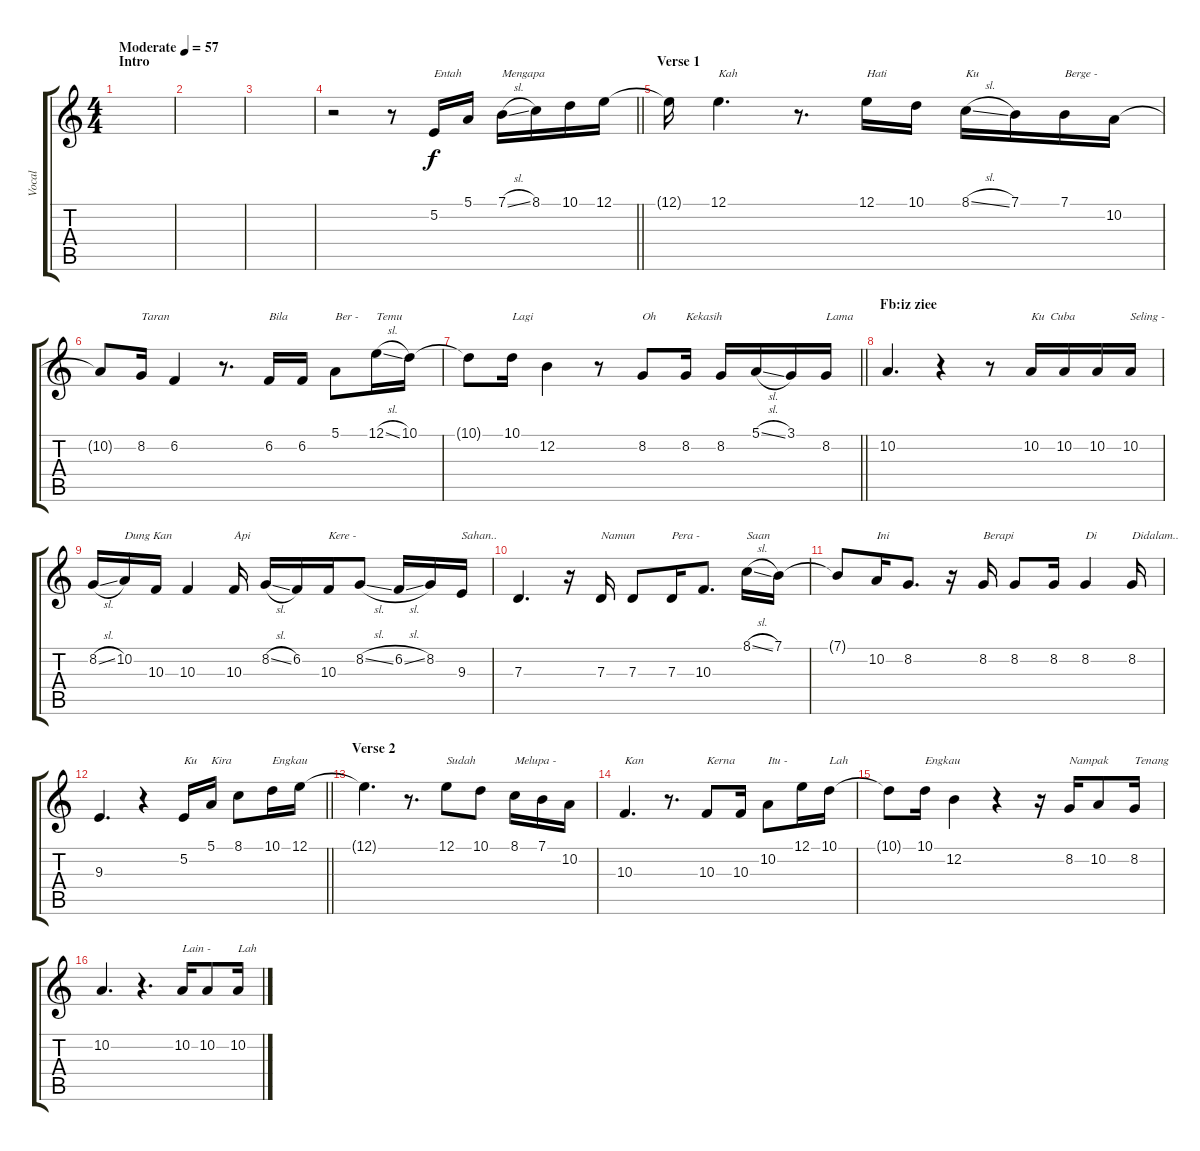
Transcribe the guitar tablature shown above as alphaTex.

\track ("Vocal" "Vocal") {instrument panflute}
\staff {score tabs}
\tuning (E4 B3 G3 D3 A2 E2) {hide}
\ts (4 4)
\section ("" "Intro")
\tempo (57 "Moderate")
\clef g2
\ks c
|
|
|
\barLineRight lightlight
r.2 r.8 5.2.16{txt "Entah"} 5.1.16 7.1{sl}.16{txt "Mengapa"} 8.1.16 10.1.16 12.1.16 |
\section ("" "Verse 1")
12.1{t}.16 12.1.4{d txt "Kah"} r.8{d} 12.1.16{txt "Hati"} 10.1.16 8.1{sl}.16{txt "Ku"} 7.1.16 7.1.16{txt "Berge -"} 10.2.16 |
10.2{t}.8 8.2.16{txt "Taran"} 6.2.4 r.8{d} 6.2.16{txt "Bila"} 6.2.16 5.1.8{txt "Ber -"} 12.1{sl}.16{txt "Temu"} 10.1.16 |
\barLineRight lightlight
10.1{t}.8 10.1.16{txt "Lagi"} 12.2.4 r.8 8.2.8{txt "Oh"} 8.2.16{txt "Kekasih"} 8.2.16 5.1{sl}.16 3.1.16 8.2.16{txt "Lama"} |
\section ("" "Fb:iz ziee")
10.2.4{d} r.4 r.8 10.2.16{txt "Ku  Cuba"} 10.2.16 10.2.16 10.2.16{txt "Seling -"} |
8.2{sl}.16 10.2.16{txt "Dung Kan"} 10.3.16 10.3.4 10.3.16{txt "Api"} 8.2{sl}.16 6.2.16 10.3.16{txt "Kere -"} 8.2{sl}.8 6.2{sl}.16 8.2.16 9.3.16{txt "Sahan.."} |
7.3.4{d} r.16 7.3.16{txt "Namun"} 7.3.8 7.3.16{txt "Pera -"} 10.3.8{d} 8.1{sl}.16{txt "Saan"} 7.1.16 |
7.1{t}.8 10.2.16{txt "Ini"} 8.2.8{d} r.16 8.2.16{txt "Berapi"} 8.2.8 8.2.16 8.2.4{txt "Di"} 8.2.16{txt "Didalam.."} |
\barLineRight lightlight
9.3.4{d} r.4 5.2.16{txt "Ku"} 5.1.16{txt "Kira"} 8.1.8 10.1.16{txt "Engkau"} 12.1.16 |
\section ("" "Verse 2")
12.1{t}.4{d} r.8{d} 12.1.8{txt "Sudah"} 10.1.8 8.1.16{txt "Melupa -"} 7.1.16 10.2.16 |
10.3.4{d txt "Kan"} r.8{d} 10.3.8{txt "Kerna"} 10.3.16 10.2.8{txt "Itu -"} 12.1.16 10.1.16{txt "Lah"} |
10.1{t}.8 10.1.16{txt "Engkau"} 12.2.4 r.4 r.16 8.2.16{txt "Nampak"} 10.2.8 8.2.16{txt "Tenang"} |
10.2.4{d} r.4{d} 10.2.16{txt "Lain -"} 10.2.8 10.2.16{txt "Lah"}
